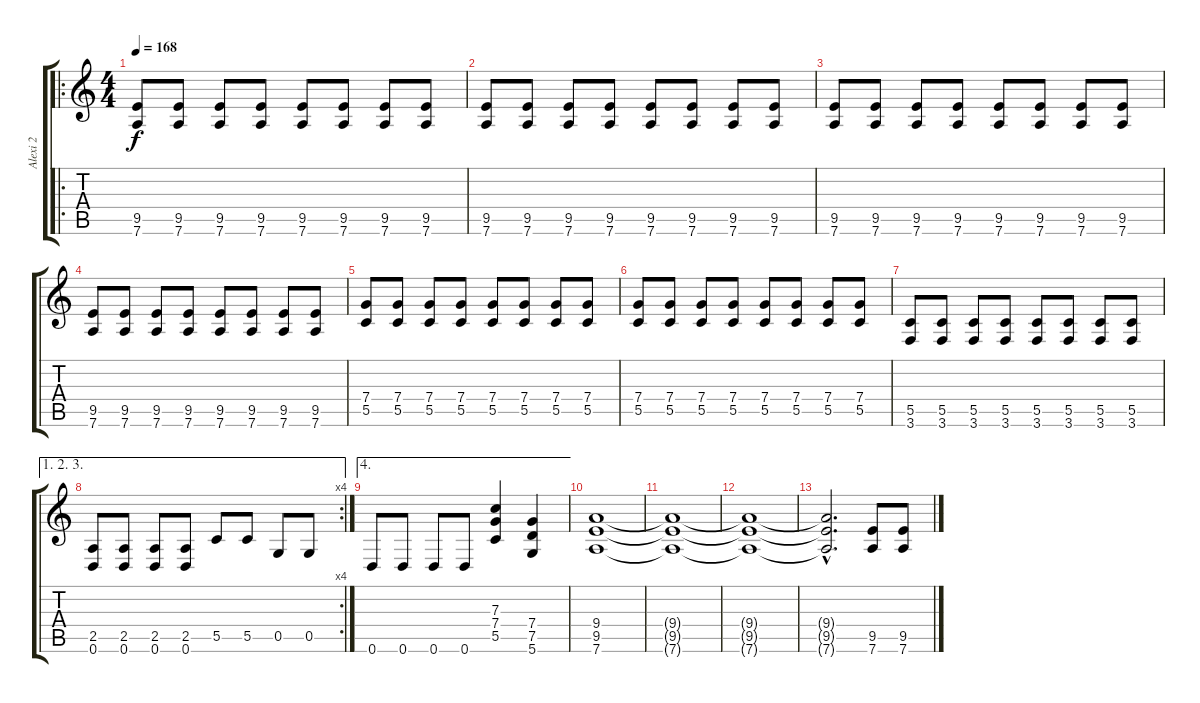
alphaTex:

\track ("Alexi 2" "Alexi 2") {instrument distortionguitar}
\staff {score tabs}
\tuning (D4 A3 F3 C3 G2 D2) {hide}
\ro
\ts (4 4)
\tempo 168
\clef g2
\ks c
(9.5 7.6).8{dy f instrument distortionguitar} (9.5 7.6).8 (9.5 7.6).8 (9.5 7.6).8 (9.5 7.6).8 (9.5 7.6).8 (9.5 7.6).8 (9.5 7.6).8 |
(9.5 7.6).8 (9.5 7.6).8 (9.5 7.6).8 (9.5 7.6).8 (9.5 7.6).8 (9.5 7.6).8 (9.5 7.6).8 (9.5 7.6).8 |
(9.5 7.6).8 (9.5 7.6).8 (9.5 7.6).8 (9.5 7.6).8 (9.5 7.6).8 (9.5 7.6).8 (9.5 7.6).8 (9.5 7.6).8 |
(9.5 7.6).8 (9.5 7.6).8 (9.5 7.6).8 (9.5 7.6).8 (9.5 7.6).8 (9.5 7.6).8 (9.5 7.6).8 (9.5 7.6).8 |
(7.4 5.5).8 (7.4 5.5).8 (7.4 5.5).8 (7.4 5.5).8 (7.4 5.5).8 (7.4 5.5).8 (7.4 5.5).8 (7.4 5.5).8 |
(7.4 5.5).8 (7.4 5.5).8 (7.4 5.5).8 (7.4 5.5).8 (7.4 5.5).8 (7.4 5.5).8 (7.4 5.5).8 (7.4 5.5).8 |
(5.5 3.6).8 (5.5 3.6).8 (5.5 3.6).8 (5.5 3.6).8 (5.5 3.6).8 (5.5 3.6).8 (5.5 3.6).8 (5.5 3.6).8 |
\ae (1 2 3)
\rc 4
(2.5 0.6).8 (2.5 0.6).8 (2.5 0.6).8 (2.5 0.6).8 5.5.8 5.5.8 0.5.8 0.5.8 |
\ae 4
0.6.8 0.6.8 0.6.8 0.6.8 (7.3 7.4 5.5).4 (7.4 7.5 5.6).4 |
(9.4 9.5 7.6).1 |
(9.4{t} 9.5{t} 7.6{t}).1 |
(9.4{t} 9.5{t} 7.6{t}).1 |
(9.4{hac t} 9.5{hac t} 7.6{hac t}).2{d} (9.5 7.6).8 (9.5 7.6).8
